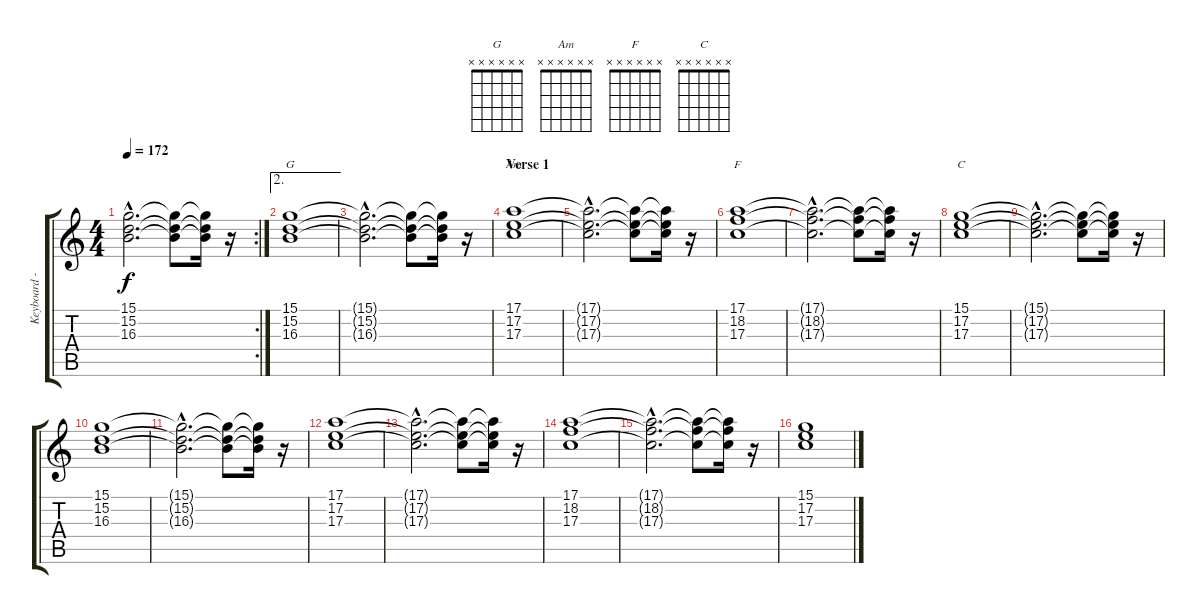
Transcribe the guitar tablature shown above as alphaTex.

\track ("Keyboard - chords" "Keyboard -") {instrument churchorgan}
\staff {score tabs}
\tuning (E4 B3 G3 D3 A2 E2) {hide}
\chord ("G" x x x x x x)
\chord ("Am" x x x x x x)
\chord ("F" x x x x x x)
\chord ("C" x x x x x x)
\rc 2
\ts (4 4)
\tempo 172
\clef g2
\ks c
(15.1{hac t} 15.2{hac t} 16.3{hac t}).2{d dy f} (15.1{t} 15.2{t} 16.3{t}).8 (15.1{t} 15.2{t} 16.3{t}).16 r.16 |
\ae 2
(15.1 15.2 16.3).1{ch "G"} |
(15.1{hac t} 15.2{hac t} 16.3{hac t}).2{d} (15.1{t} 15.2{t} 16.3{t}).8 (15.1{t} 15.2{t} 16.3{t}).16 r.16 |
\section ("" "Verse 1")
(17.1 17.2 17.3).1{ch "Am"} |
(17.1{hac t} 17.2{hac t} 17.3{hac t}).2{d} (17.1{t} 17.2{t} 17.3{t}).8 (17.1{t} 17.2{t} 17.3{t}).16 r.16 |
(17.1 18.2 17.3).1{ch "F"} |
(17.1{hac t} 18.2{hac t} 17.3{hac t}).2{d} (17.1{t} 18.2{t} 17.3{t}).8 (17.1{t} 18.2{t} 17.3{t}).16 r.16 |
(15.1 17.2 17.3).1{ch "C"} |
(15.1{hac t} 17.2{hac t} 17.3{hac t}).2{d} (15.1{t} 17.2{t} 17.3{t}).8 (15.1{t} 17.2{t} 17.3{t}).16 r.16 |
(15.1 15.2 16.3).1 |
(15.1{hac t} 15.2{hac t} 16.3{hac t}).2{d} (15.1{t} 15.2{t} 16.3{t}).8 (15.1{t} 15.2{t} 16.3{t}).16 r.16 |
(17.1 17.2 17.3).1 |
(17.1{hac t} 17.2{hac t} 17.3{hac t}).2{d} (17.1{t} 17.2{t} 17.3{t}).8 (17.1{t} 17.2{t} 17.3{t}).16 r.16 |
(17.1 18.2 17.3).1 |
(17.1{hac t} 18.2{hac t} 17.3{hac t}).2{d} (17.1{t} 18.2{t} 17.3{t}).8 (17.1{t} 18.2{t} 17.3{t}).16 r.16 |
(15.1 17.2 17.3).1
